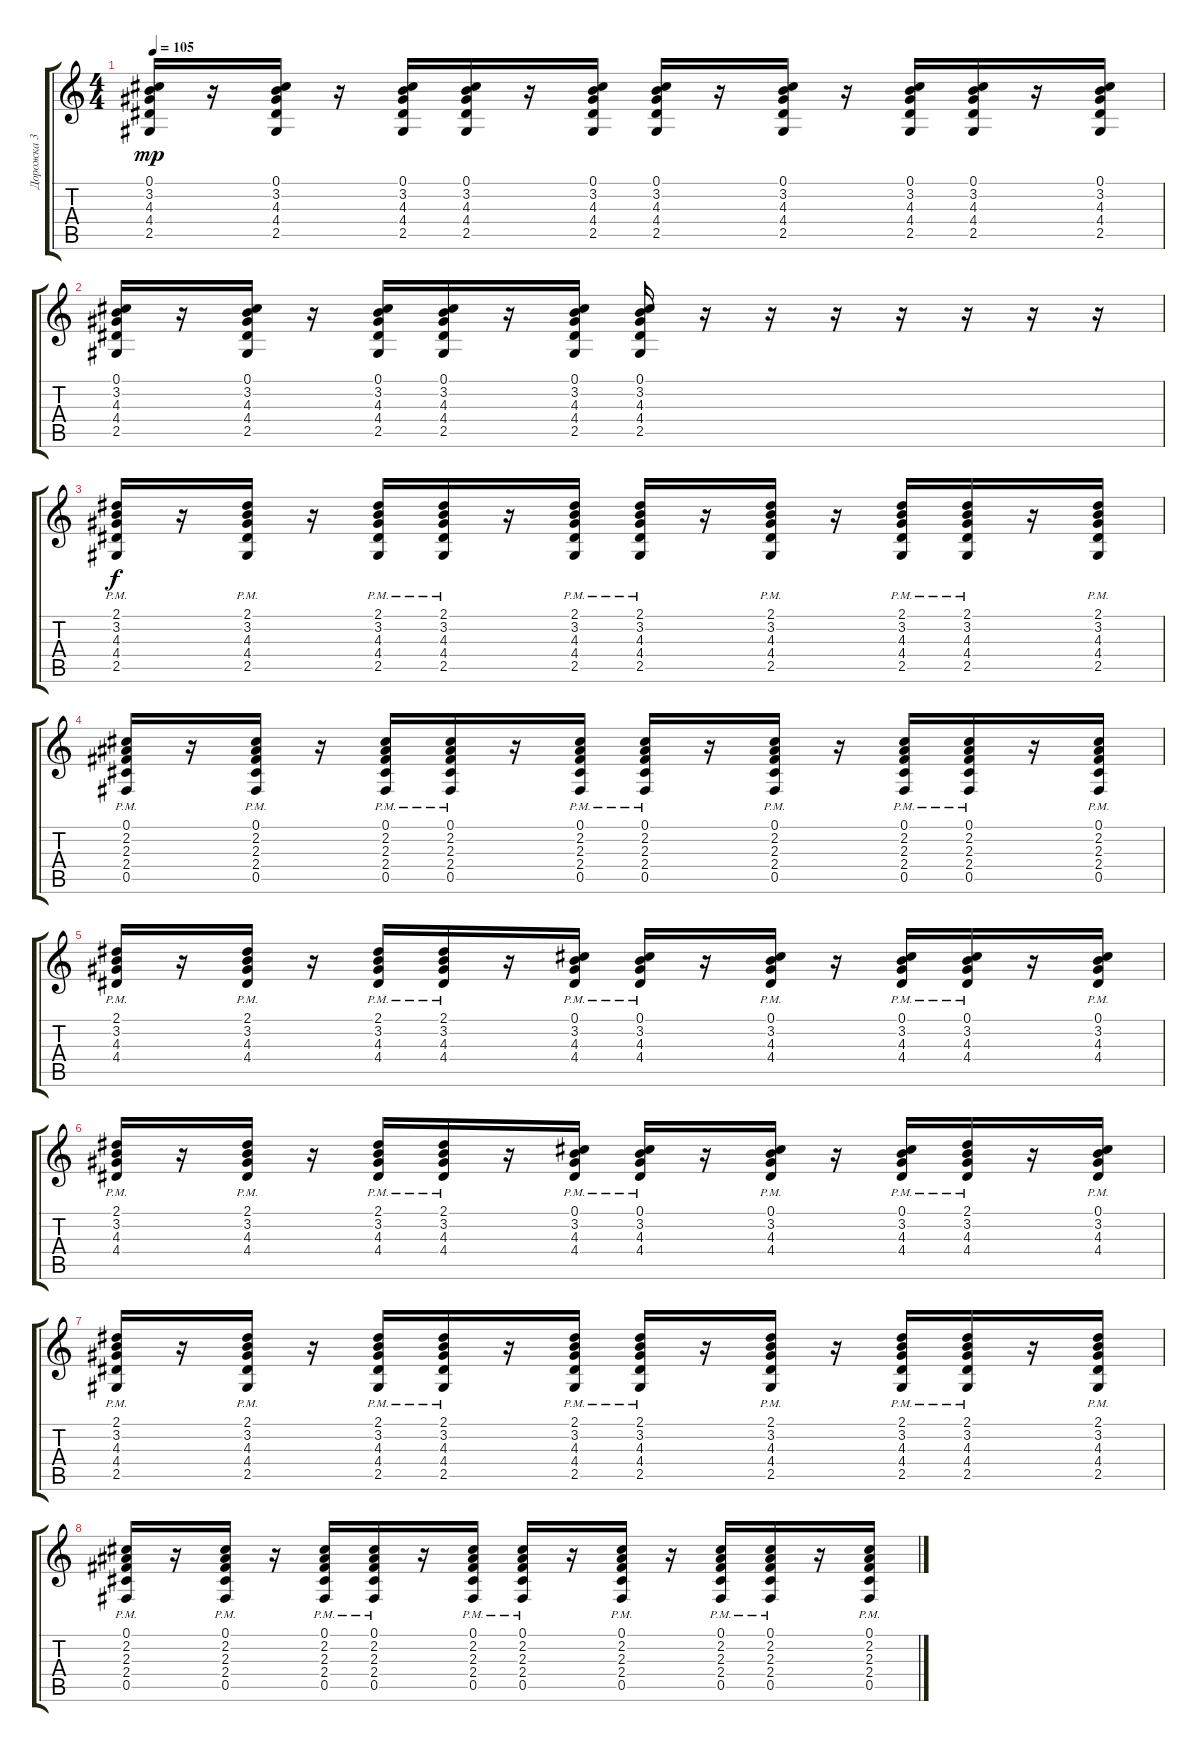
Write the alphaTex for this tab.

\track ("Дорожка 3" "Дорожка 3") {instrument distortionguitar}
\staff {score tabs}
\tuning (Db4 Ab3 E3 B2 Gb2 B1) {hide}
\ts (4 4)
\tempo 105
\clef g2
\ks c
(0.1 3.2 4.3 4.4 2.5).16{dy mp} r.16 (0.1 3.2 4.3 4.4 2.5).16 r.16 (0.1 3.2 4.3 4.4 2.5).16 (0.1 3.2 4.3 4.4 2.5).16 r.16 (0.1 3.2 4.3 4.4 2.5).16 (0.1 3.2 4.3 4.4 2.5).16 r.16 (0.1 3.2 4.3 4.4 2.5).16 r.16 (0.1 3.2 4.3 4.4 2.5).16 (0.1 3.2 4.3 4.4 2.5).16 r.16 (0.1 3.2 4.3 4.4 2.5).16 |
(0.1 3.2 4.3 4.4 2.5).16 r.16 (0.1 3.2 4.3 4.4 2.5).16 r.16 (0.1 3.2 4.3 4.4 2.5).16 (0.1 3.2 4.3 4.4 2.5).16 r.16 (0.1 3.2 4.3 4.4 2.5).16 (0.1 3.2 4.3 4.4 2.5).16 r.16 r.16 r.16 r.16 r.16 r.16 r.16 |
(2.1{pm} 3.2{pm} 4.3{pm} 4.4{pm} 2.5{pm}).16{dy f} r.16 (2.1{pm} 3.2{pm} 4.3{pm} 4.4{pm} 2.5{pm}).16 r.16 (2.1{pm} 3.2{pm} 4.3{pm} 4.4{pm} 2.5{pm}).16 (2.1{pm} 3.2{pm} 4.3{pm} 4.4{pm} 2.5{pm}).16 r.16 (2.1{pm} 3.2{pm} 4.3{pm} 4.4{pm} 2.5{pm}).16 (2.1{pm} 3.2{pm} 4.3{pm} 4.4{pm} 2.5{pm}).16 r.16 (2.1{pm} 3.2{pm} 4.3{pm} 4.4{pm} 2.5{pm}).16 r.16 (2.1{pm} 3.2{pm} 4.3{pm} 4.4{pm} 2.5{pm}).16 (2.1{pm} 3.2{pm} 4.3{pm} 4.4{pm} 2.5{pm}).16 r.16 (2.1{pm} 3.2{pm} 4.3{pm} 4.4{pm} 2.5{pm}).16 |
(0.1{pm} 2.2{pm} 2.3{pm} 2.4{pm} 0.5{pm}).16 r.16 (0.1{pm} 2.2{pm} 2.3{pm} 2.4{pm} 0.5{pm}).16 r.16 (0.1{pm} 2.2{pm} 2.3{pm} 2.4{pm} 0.5{pm}).16 (0.1{pm} 2.2{pm} 2.3{pm} 2.4{pm} 0.5{pm}).16 r.16 (0.1{pm} 2.2{pm} 2.3{pm} 2.4{pm} 0.5{pm}).16 (0.1{pm} 2.2{pm} 2.3{pm} 2.4{pm} 0.5{pm}).16 r.16 (0.1{pm} 2.2{pm} 2.3{pm} 2.4{pm} 0.5{pm}).16 r.16 (0.1{pm} 2.2{pm} 2.3{pm} 2.4{pm} 0.5{pm}).16 (0.1{pm} 2.2{pm} 2.3{pm} 2.4{pm} 0.5{pm}).16 r.16 (0.1{pm} 2.2{pm} 2.3{pm} 2.4{pm} 0.5{pm}).16 |
(2.1{pm} 3.2{pm} 4.3{pm} 4.4{pm}).16 r.16 (2.1{pm} 3.2{pm} 4.3{pm} 4.4{pm}).16 r.16 (2.1{pm} 3.2{pm} 4.3{pm} 4.4{pm}).16 (2.1{pm} 3.2{pm} 4.3{pm} 4.4{pm}).16 r.16 (0.1{pm} 3.2{pm} 4.3{pm} 4.4{pm}).16 (0.1{pm} 3.2{pm} 4.3{pm} 4.4{pm}).16 r.16 (0.1{pm} 3.2{pm} 4.3{pm} 4.4{pm}).16 r.16 (0.1{pm} 3.2{pm} 4.3{pm} 4.4{pm}).16 (0.1{pm} 3.2{pm} 4.3{pm} 4.4{pm}).16 r.16 (0.1{pm} 3.2{pm} 4.3{pm} 4.4{pm}).16 |
(2.1{pm} 3.2{pm} 4.3{pm} 4.4{pm}).16 r.16 (2.1{pm} 3.2{pm} 4.3{pm} 4.4{pm}).16 r.16 (2.1{pm} 3.2{pm} 4.3{pm} 4.4{pm}).16 (2.1{pm} 3.2{pm} 4.3{pm} 4.4{pm}).16 r.16 (0.1{pm} 3.2{pm} 4.3{pm} 4.4{pm}).16 (0.1{pm} 3.2{pm} 4.3{pm} 4.4{pm}).16 r.16 (0.1{pm} 3.2{pm} 4.3{pm} 4.4{pm}).16 r.16 (0.1{pm} 3.2{pm} 4.3{pm} 4.4{pm}).16 (2.1{pm} 3.2{pm} 4.3{pm} 4.4{pm}).16 r.16 (0.1{pm} 3.2{pm} 4.3{pm} 4.4{pm}).16 |
(2.1{pm} 3.2{pm} 4.3{pm} 4.4{pm} 2.5{pm}).16 r.16 (2.1{pm} 3.2{pm} 4.3{pm} 4.4{pm} 2.5{pm}).16 r.16 (2.1{pm} 3.2{pm} 4.3{pm} 4.4{pm} 2.5{pm}).16 (2.1{pm} 3.2{pm} 4.3{pm} 4.4{pm} 2.5{pm}).16 r.16 (2.1{pm} 3.2{pm} 4.3{pm} 4.4{pm} 2.5{pm}).16 (2.1{pm} 3.2{pm} 4.3{pm} 4.4{pm} 2.5{pm}).16 r.16 (2.1{pm} 3.2{pm} 4.3{pm} 4.4{pm} 2.5{pm}).16 r.16 (2.1{pm} 3.2{pm} 4.3{pm} 4.4{pm} 2.5{pm}).16 (2.1{pm} 3.2{pm} 4.3{pm} 4.4{pm} 2.5{pm}).16 r.16 (2.1{pm} 3.2{pm} 4.3{pm} 4.4{pm} 2.5{pm}).16 |
(0.1{pm} 2.2{pm} 2.3{pm} 2.4{pm} 0.5{pm}).16 r.16 (0.1{pm} 2.2{pm} 2.3{pm} 2.4{pm} 0.5{pm}).16 r.16 (0.1{pm} 2.2{pm} 2.3{pm} 2.4{pm} 0.5{pm}).16 (0.1{pm} 2.2{pm} 2.3{pm} 2.4{pm} 0.5{pm}).16 r.16 (0.1{pm} 2.2{pm} 2.3{pm} 2.4{pm} 0.5{pm}).16 (0.1{pm} 2.2{pm} 2.3{pm} 2.4{pm} 0.5{pm}).16 r.16 (0.1{pm} 2.2{pm} 2.3{pm} 2.4{pm} 0.5{pm}).16 r.16 (0.1{pm} 2.2{pm} 2.3{pm} 2.4{pm} 0.5{pm}).16 (0.1{pm} 2.2{pm} 2.3{pm} 2.4{pm} 0.5{pm}).16 r.16 (0.1{pm} 2.2{pm} 2.3{pm} 2.4{pm} 0.5{pm}).16
